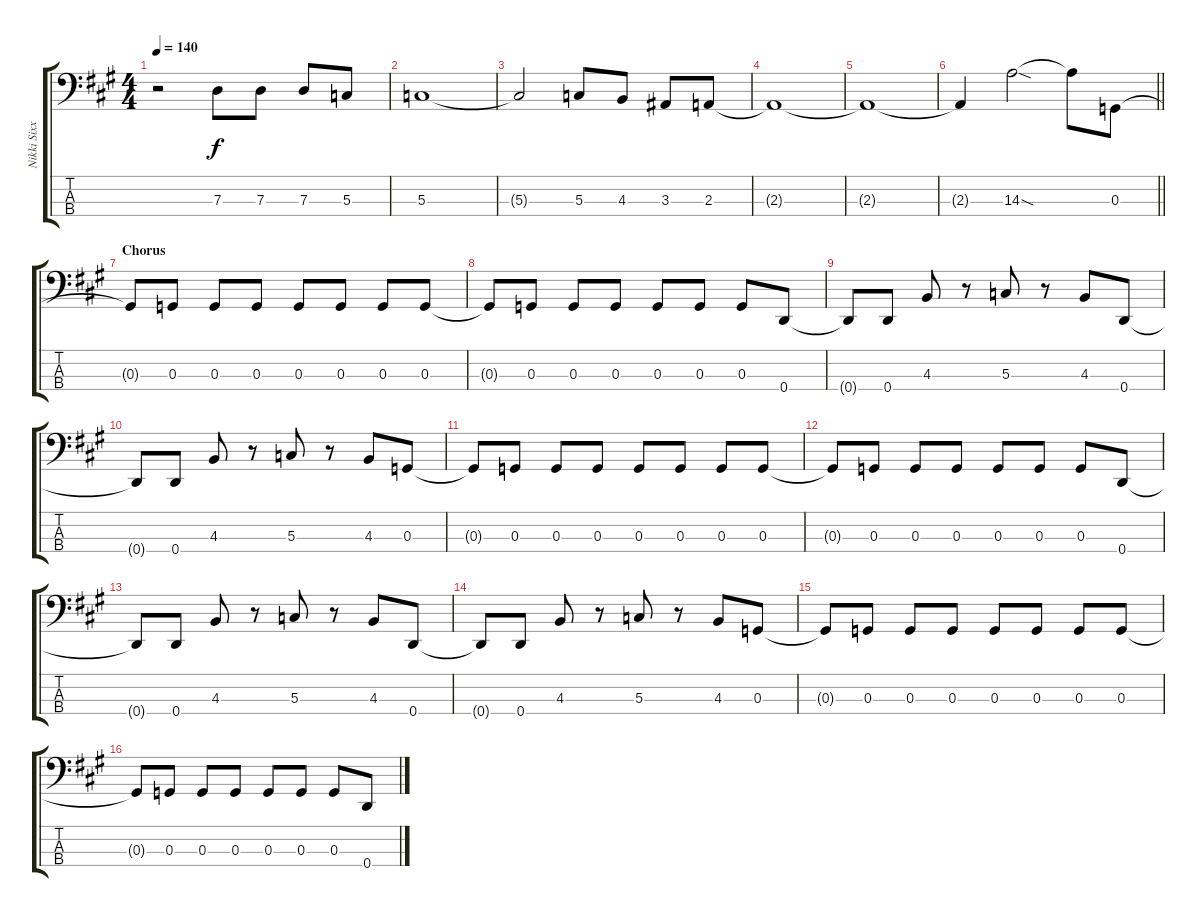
\track ("Nikki Sixx - Bass" "Nikki Sixx") {instrument electricbasspick}
\staff {score tabs}
\tuning (F2 C2 G1 D1) {hide}
\ts (4 4)
\tempo 140
\clef f4
\ks a
r.2{dy f} 7.3.8 7.3.8 7.3.8 5.3.8 |
5.3.1 |
5.3{t}.2 5.3.8 4.3.8 3.3.8 2.3.8 |
2.3{t}.1 |
2.3{t}.1 |
\barLineRight lightlight
2.3{t}.4 14.3{sod}.2 14.3{t}.8 0.3.8 |
\section ("" "Chorus")
0.3{t}.8 0.3.8 0.3.8 0.3.8 0.3.8 0.3.8 0.3.8 0.3.8 |
0.3{t}.8 0.3.8 0.3.8 0.3.8 0.3.8 0.3.8 0.3.8 0.4.8 |
0.4{t}.8 0.4.8 4.3.8 r.8 5.3.8 r.8 4.3.8 0.4.8 |
0.4{t}.8 0.4.8 4.3.8 r.8 5.3.8 r.8 4.3.8 0.3.8 |
0.3{t}.8 0.3.8 0.3.8 0.3.8 0.3.8 0.3.8 0.3.8 0.3.8 |
0.3{t}.8 0.3.8 0.3.8 0.3.8 0.3.8 0.3.8 0.3.8 0.4.8 |
0.4{t}.8 0.4.8 4.3.8 r.8 5.3.8 r.8 4.3.8 0.4.8 |
0.4{t}.8 0.4.8 4.3.8 r.8 5.3.8 r.8 4.3.8 0.3.8 |
0.3{t}.8 0.3.8 0.3.8 0.3.8 0.3.8 0.3.8 0.3.8 0.3.8 |
0.3{t}.8 0.3.8 0.3.8 0.3.8 0.3.8 0.3.8 0.3.8 0.4.8
